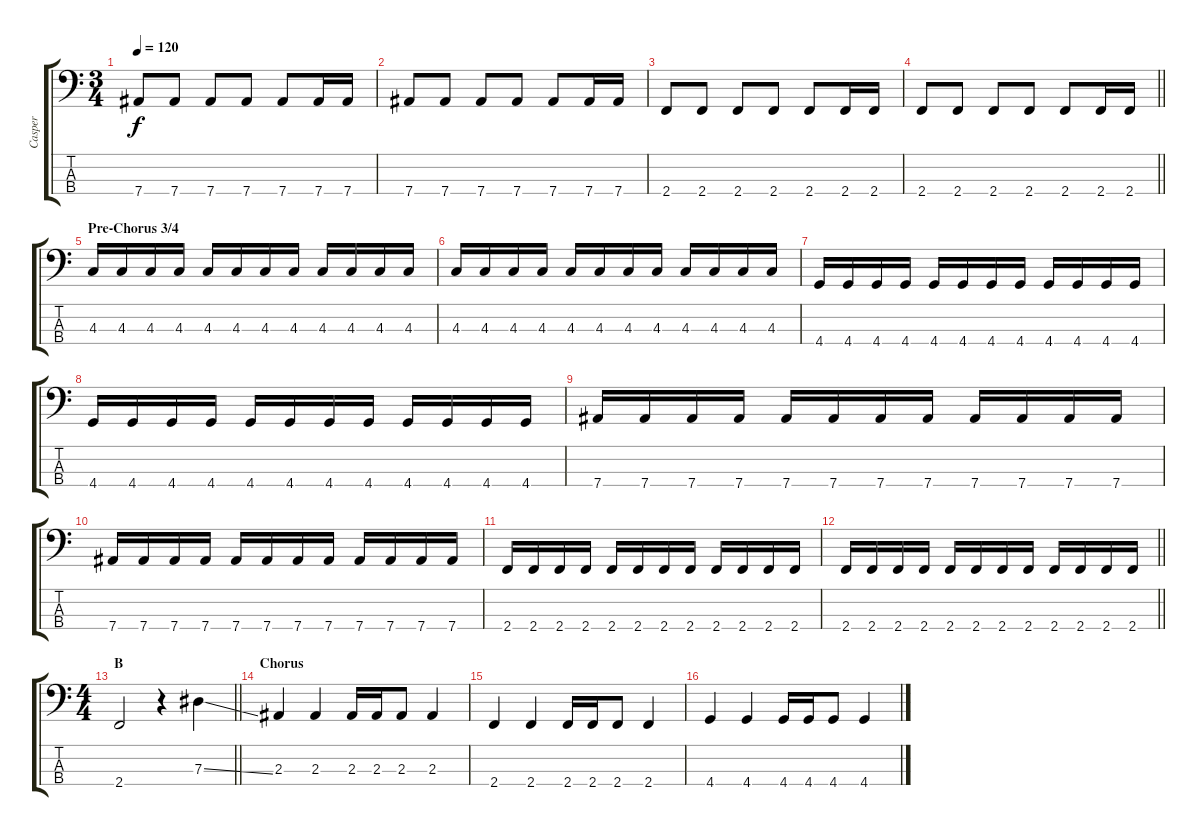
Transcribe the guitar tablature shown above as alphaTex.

\track ("Casper" "Casper") {instrument electricbasspick}
\staff {score tabs}
\tuning (Gb2 Db2 Ab1 Eb1) {hide}
\ts (3 4)
\tempo 120
\clef f4
\ks c
7.4.8{dy f} 7.4.8 7.4.8 7.4.8 7.4.8 7.4.16 7.4.16 |
7.4.8 7.4.8 7.4.8 7.4.8 7.4.8 7.4.16 7.4.16 |
2.4.8 2.4.8 2.4.8 2.4.8 2.4.8 2.4.16 2.4.16 |
\barLineRight lightlight
2.4.8 2.4.8 2.4.8 2.4.8 2.4.8 2.4.16 2.4.16 |
\section ("" "Pre-Chorus 3/4")
4.3.16 4.3.16 4.3.16 4.3.16 4.3.16 4.3.16 4.3.16 4.3.16 4.3.16 4.3.16 4.3.16 4.3.16 |
4.3.16 4.3.16 4.3.16 4.3.16 4.3.16 4.3.16 4.3.16 4.3.16 4.3.16 4.3.16 4.3.16 4.3.16 |
4.4.16 4.4.16 4.4.16 4.4.16 4.4.16 4.4.16 4.4.16 4.4.16 4.4.16 4.4.16 4.4.16 4.4.16 |
4.4.16 4.4.16 4.4.16 4.4.16 4.4.16 4.4.16 4.4.16 4.4.16 4.4.16 4.4.16 4.4.16 4.4.16 |
7.4.16 7.4.16 7.4.16 7.4.16 7.4.16 7.4.16 7.4.16 7.4.16 7.4.16 7.4.16 7.4.16 7.4.16 |
7.4.16 7.4.16 7.4.16 7.4.16 7.4.16 7.4.16 7.4.16 7.4.16 7.4.16 7.4.16 7.4.16 7.4.16 |
2.4.16 2.4.16 2.4.16 2.4.16 2.4.16 2.4.16 2.4.16 2.4.16 2.4.16 2.4.16 2.4.16 2.4.16 |
\barLineRight lightlight
2.4.16 2.4.16 2.4.16 2.4.16 2.4.16 2.4.16 2.4.16 2.4.16 2.4.16 2.4.16 2.4.16 2.4.16 |
\ts (4 4)
\section ("" "B")
\barLineRight lightlight
2.4.2 r.4 7.3{ss}.4 |
\section ("" "Chorus")
2.3.4 2.3.4 2.3.16 2.3.16 2.3.8 2.3.4 |
2.4.4 2.4.4 2.4.16 2.4.16 2.4.8 2.4.4 |
4.4.4 4.4.4 4.4.16 4.4.16 4.4.8 4.4.4
